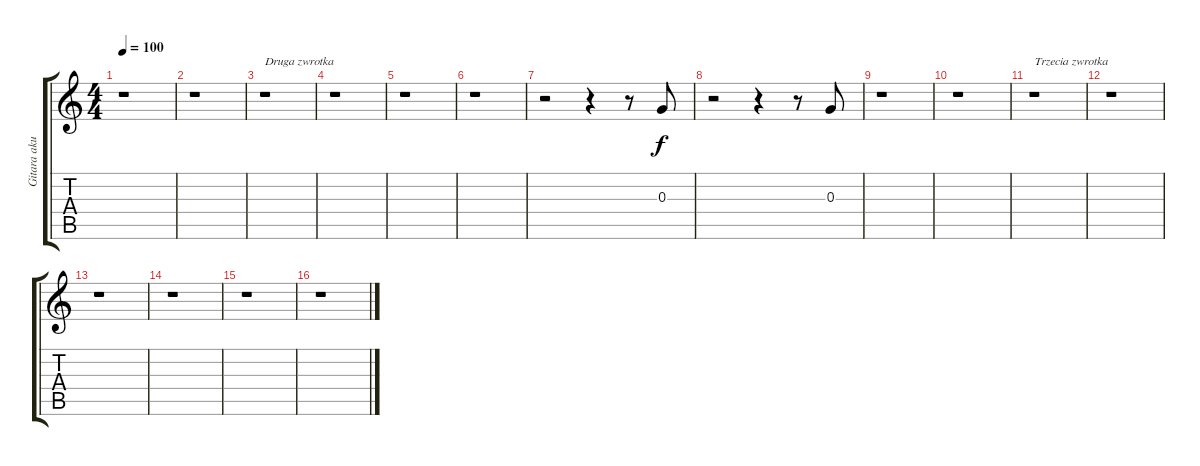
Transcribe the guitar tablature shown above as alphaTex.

\track ("Gitara akustyczna - K. Myszkowski" "Gitara aku") {instrument acousticguitarsteel}
\staff {score tabs}
\tuning (E4 B3 G3 D3 A2 E2) {hide}
\ts (4 4)
\tempo 100
\clef g2
\ks c
r.1{dy f} |
r.1 |
r.1{txt "Druga zwrotka"} |
r.1 |
r.1 |
r.1 |
r.2 r.4 r.8 0.3.8 |
r.2 r.4 r.8 0.3.8 |
r.1 |
r.1 |
r.1{txt "Trzecia zwrotka"} |
r.1 |
r.1 |
r.1 |
r.1 |
r.1
